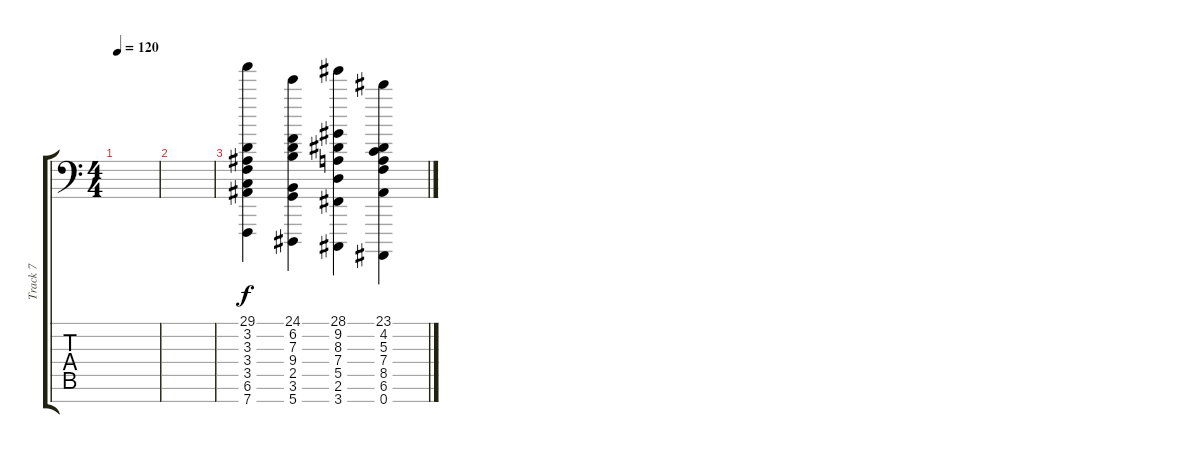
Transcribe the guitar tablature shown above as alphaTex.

\track ("Track 7" "Track 7") {instrument gunshot}
\staff {score tabs}
\tuning (E4 B3 G3 D3 A2 E2 Bb0) {hide}
\ts (4 4)
\tempo 120
\clef f4
\ks c
|
|
(29.1 3.2 3.3 3.4 3.5 6.6 7.7).4 (24.1 6.2 7.3 9.4 2.5 3.6 5.7).4 (28.1 9.2 8.3 7.4 5.5 2.6 3.7).4 (23.1 4.2 5.3 7.4 8.5 6.6 0.7).4
